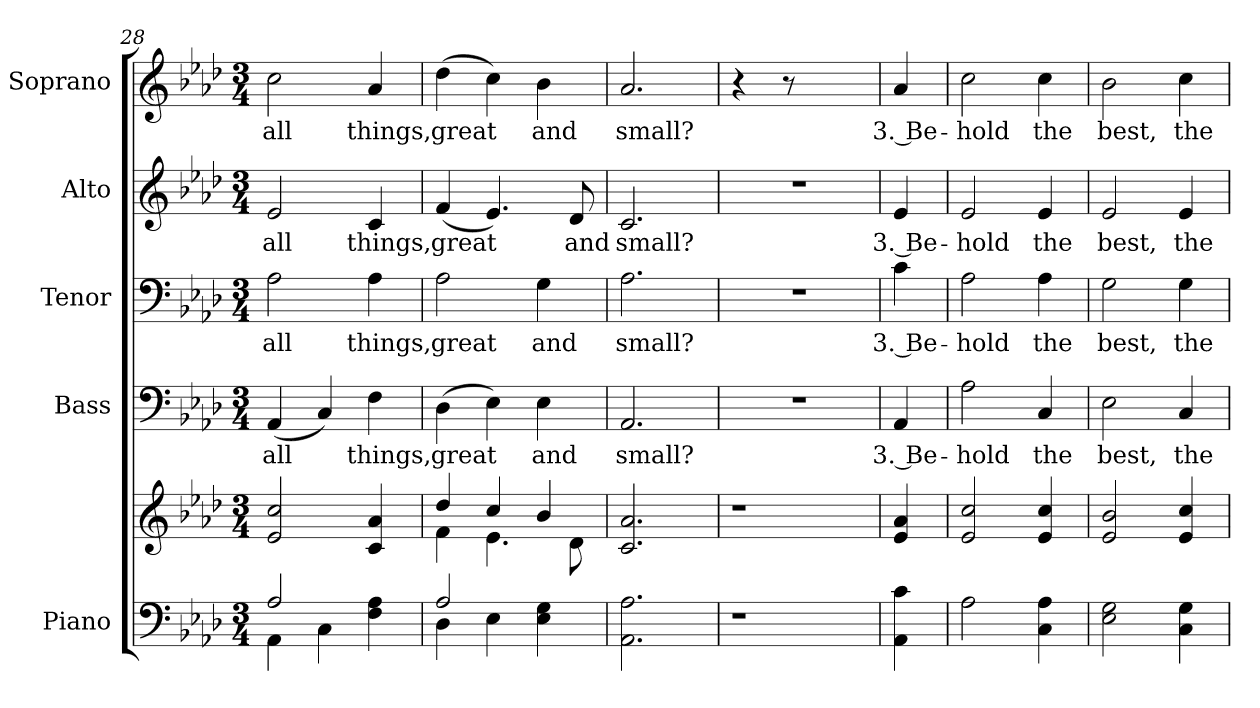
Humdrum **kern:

**kern	**kern	**kern	**text	**kern	**text	**kern	**text	**kern	**text
*part5	*part5	*part4	*part4	*part3	*part3	*part2	*part2	*part1	*part1
*staff6	*staff5	*staff4	*staff4	*staff3	*staff3	*staff2	*staff2	*staff1	*staff1
*I"Piano	*	*I"Bass	*	*I"Tenor	*	*I"Alto	*	*I"Soprano	*
*I'Pno.	*	*I'B.	*	*I'T.	*	*I'A.	*	*I'S.	*
!!LO:PB:g=z
*clefF4	*clefG2	*clefF4	*	*clefF4	*	*clefG2	*	*clefG2	*
*k[b-e-a-d-]	*k[b-e-a-d-]	*k[b-e-a-d-]	*	*k[b-e-a-d-]	*	*k[b-e-a-d-]	*	*k[b-e-a-d-]	*
*A-:	*A-:	*A-:	*	*A-:	*	*A-:	*	*A-:	*
*M3/4	*M3/4	*M3/4	*	*M3/4	*	*M3/4	*	*M3/4	*
=28	=28	=28	=28	=28	=28	=28	=28	=28	=28
*^	*	*	*	*	*	*	*	*	*
!	!	!	!	!LO:LY:b:color=#000000	!	!	!	!	!	!
!	!	!	!	!	!	!LO:LY:b:color=#000000	!	!	!	!
!	!	!	!	!	!	!	!	!LO:LY:b:color=#000000	!	!
!	!	!	!	!	!	!	!	!	!	!LO:LY:b:color=#000000
2A-i/	4AA-i\	2e-i/ 2cci	(4AA-i/	all	2A-i\	all	2e-i/	all	2cci\	all
.	4Ci\	.	4Ci/)	.	.	.	.	.	.	.
!	!	!	!	!LO:LY:b:color=#000000	!	!	!	!	!	!
!	!	!	!	!	!	!LO:LY:b:color=#000000	!	!	!	!
!	!	!	!	!	!	!	!	!LO:LY:b:color=#000000	!	!
!	!	!	!	!	!	!	!	!	!	!LO:LY:b:color=#000000
4Fi\ 4A-i	4ryy	4ci/ 4a-i	4Fi\	things,	4A-i\	things,	4ci/	things,	4a-i/	things,
=29	=29	=29	=29	=29	=29	=29	=29	=29	=29	=29
*	*	*^	*	*	*	*	*	*	*	*
!	!	!	!	!	!LO:LY:b:color=#000000	!	!	!	!	!	!
!	!	!	!	!	!	!	!LO:LY:b:color=#000000	!	!	!	!
!	!	!	!	!	!	!	!	!	!LO:LY:b:color=#000000	!	!
!	!	!	!	!	!	!	!	!	!	!	!LO:LY:b:color=#000000
2A-i/	4D-i\	4dd-i/	4fi\	(4D-i\	great	2A-i\	great	(4fi/	great	(4dd-i\	great
.	4E-i\	4cci/	4.e-i\	4E-i\)	.	.	.	4.e-i/)	.	4cci\)	.
!	!	!	!	!	!LO:LY:b:color=#000000	!	!	!	!	!	!
!	!	!	!	!	!	!	!LO:LY:b:color=#000000	!	!	!	!
!	!	!	!	!	!	!	!	!	!	!	!LO:LY:b:color=#000000
4E-i\ 4Gi	4ryy	4b-i/	.	4E-i\	and	4Gi\	and	.	.	4b-i\	and
!	!	!	!	!	!	!	!	!	!LO:LY:b:color=#000000	!	!
.	.	.	8d-i\	.	.	.	.	8d-i/	and	.	.
*v	*v	*	*	*	*	*	*	*	*	*	*
*	*v	*v	*	*	*	*	*	*	*	*
=30	=30	=30	=30	=30	=30	=30	=30	=30	=30
*	*^	*	*	*	*	*	*	*	*
!	!	!	!	!LO:LY:b:color=#000000	!	!	!	!	!	!
*	*v	*v	*	*	*	*	*	*	*	*
*	*^	*	*	*	*	*	*	*	*
!	!	!	!	!	!	!LO:LY:b:color=#000000	!	!	!	!
*	*v	*v	*	*	*	*	*	*	*	*
*	*^	*	*	*	*	*	*	*	*
!	!	!	!	!	!	!	!	!LO:LY:b:color=#000000	!	!
*	*v	*v	*	*	*	*	*	*	*	*
*	*^	*	*	*	*	*	*	*	*
!	!	!	!	!	!	!	!	!	!	!LO:LY:b:color=#000000
*	*v	*v	*	*	*	*	*	*	*	*
2.AA-i\ 2.A-i	2.ci/ 2.a-i	2.AA-i/	small?	2.A-i\	small?	2.ci/	small?	2.a-i/	small?
!!LO:PB:g=z
=31	=31	=31	=31	=31	=31	=31	=31	=31	=31
!LO:N:vis=1	!LO:N:vis=1	!LO:N:vis=1	!	!LO:N:vis=1	!	!LO:N:vis=1	!	!	!
4.r	4.r	2.r	.	2.r	.	2.r	.	4r	.
.	.	.	.	.	.	.	.	8r	.
4.ryy	4.ryy	.	.	.	.	.	.	4.ryy	.
=32	=32	=32	=32	=32	=32	=32	=32	=32	=32
!	!	!	!LO:LY:b:color=#000000	!	!	!	!	!	!
!	!	!	!	!	!LO:LY:b:color=#000000	!	!	!	!
!	!	!	!	!	!	!	!LO:LY:b:color=#000000	!	!
!	!	!	!	!	!	!	!	!	!LO:LY:b:color=#000000
4AA-i\ 4ci	4e-i/ 4a-i	4AA-i/	3. Be-	4ci\	3. Be-	4e-i/	3. Be-	4a-i/	3. Be-
=33	=33	=33	=33	=33	=33	=33	=33	=33	=33
!	!	!	!LO:LY:b:color=#000000	!	!	!	!	!	!
!	!	!	!	!	!LO:LY:b:color=#000000	!	!	!	!
!	!	!	!	!	!	!	!LO:LY:b:color=#000000	!	!
!	!	!	!	!	!	!	!	!	!LO:LY:b:color=#000000
2A-i\	2e-i/ 2cci	2A-i\	-hold	2A-i\	-hold	2e-i/	-hold	2cci\	-hold
!	!	!	!LO:LY:b:color=#000000	!	!	!	!	!	!
!	!	!	!	!	!LO:LY:b:color=#000000	!	!	!	!
!	!	!	!	!	!	!	!LO:LY:b:color=#000000	!	!
!	!	!	!	!	!	!	!	!	!LO:LY:b:color=#000000
4Ci\ 4A-i	4e-i/ 4cci	4Ci/	the	4A-i\	the	4e-i/	the	4cci\	the
=34	=34	=34	=34	=34	=34	=34	=34	=34	=34
!	!	!	!LO:LY:b:color=#000000	!	!	!	!	!	!
!	!	!	!	!	!LO:LY:b:color=#000000	!	!	!	!
!	!	!	!	!	!	!	!LO:LY:b:color=#000000	!	!
!	!	!	!	!	!	!	!	!	!LO:LY:b:color=#000000
2E-i\ 2Gi	2e-i/ 2b-i	2E-i\	best,	2Gi\	best,	2e-i/	best,	2b-i\	best,
!	!	!	!LO:LY:b:color=#000000	!	!	!	!	!	!
!	!	!	!	!	!LO:LY:b:color=#000000	!	!	!	!
!	!	!	!	!	!	!	!LO:LY:b:color=#000000	!	!
!	!	!	!	!	!	!	!	!	!LO:LY:b:color=#000000
4Ci\ 4Gi	4e-i/ 4cci	4Ci/	the	4Gi\	the	4e-i/	the	4cci\	the
=	=	=	=	=	=	=	=	=	=
*-	*-	*-	*-	*-	*-	*-	*-	*-	*-
